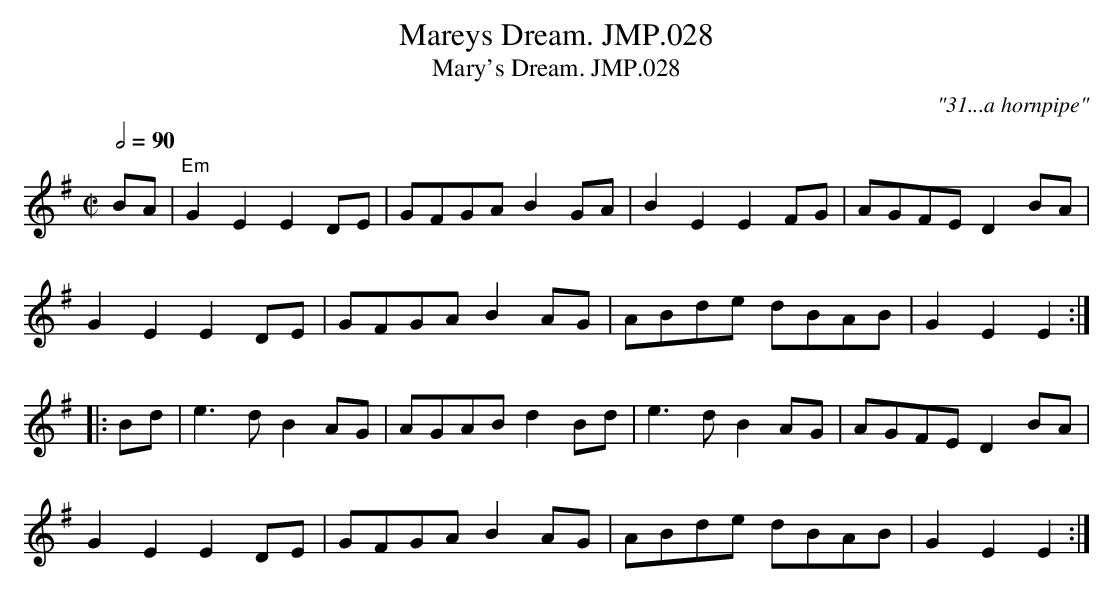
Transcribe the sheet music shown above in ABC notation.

X:1
T:Mareys Dream. JMP.028
T:Mary's Dream. JMP.028
M:C|
L:1/4
Q:1/2=90
C:"31...a hornpipe"
K:Em
B/A/ | "Em"G EE D/E/ | G/F/G/A/ B G/A/ | BEE F/G/ | A/G/F/E/ D B/A/ |
GEE D/E/ | G/F/G/A/ B A/G/ | A/B/d/e/ d/B/A/B/| GEE :|
|: B/d/ |  e>d B A/G/ |A/G/A/B/ d B/d/ |e>d B A/G/ | A/G/F/E/ D B/A/ |
GEE D/E/ |G/F/G/A/ B A/G/ | A/B/d/e/ d/B/A/B/ | GEE :|
